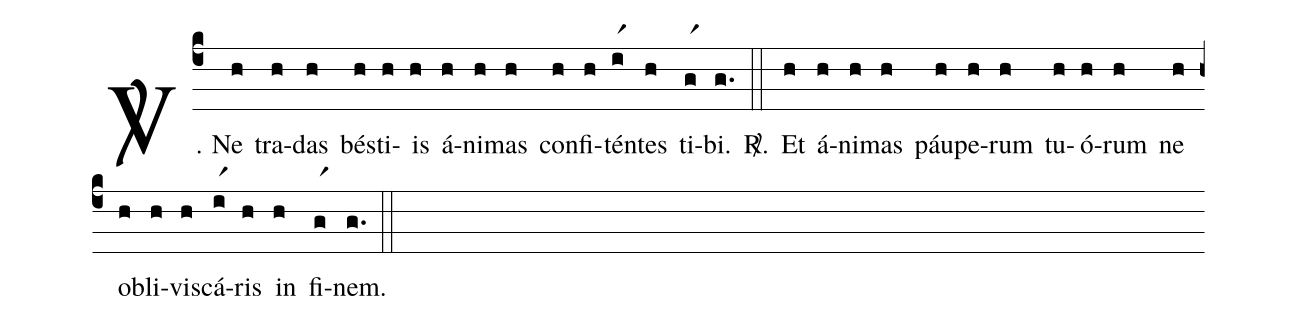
%%
(c4)
<sp>V/</sp>. Ne(h) tra(h)das(h) bés(h)ti(h)is(h) á(h)ni(h)mas(h) con(h)fi(h)tén(ir1)tes(h) ti(gr1)bi.(g.) <sp>R/</sp>.(::)
Et(h) á(h)ni(h)mas(h) páu(h)pe(h)rum(h) tu(h)ó(h)rum(h) ne(h) ob(h)li(h)vis(h)cá(ir1)ris(h) in(h) fi(gr1)nem.(g.) (::)
